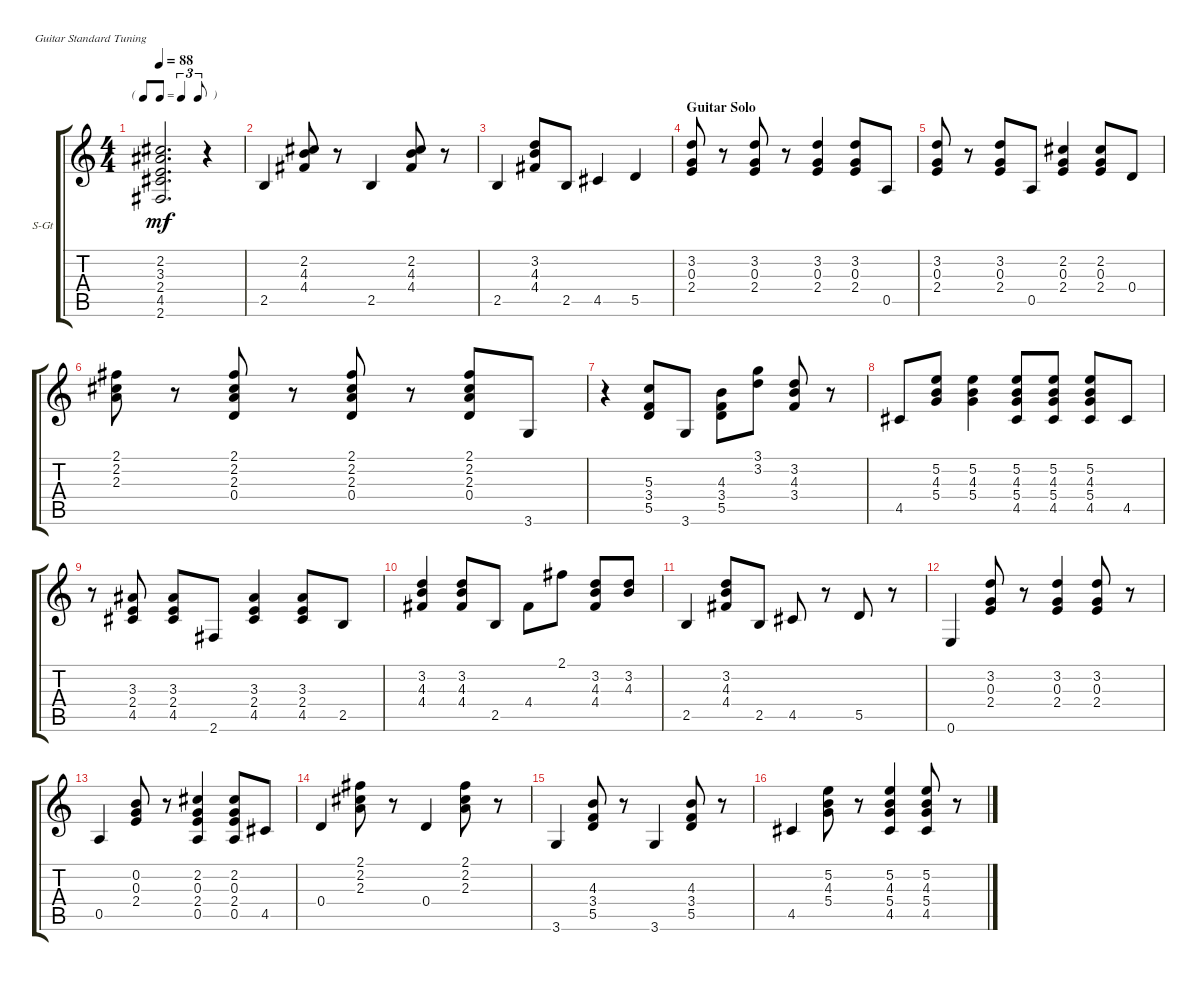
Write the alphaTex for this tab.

\defaultSystemsLayout 4
\bracketExtendMode groupsimilarinstruments
\firstSystemTrackNameOrientation horizontal
\otherSystemsTrackNameOrientation horizontal
\track ("Steel Guitar" "S-Gt") {instrument acousticguitarsteel}
\staff {score tabs}
\tuning (E4 B3 G3 D3 A2 E2)
\ts (4 4)
\tf triplet8th
\tempo 88
\clef g2
\ks c
(2.2 3.3 2.4 4.5 2.6).2{d dy mf} r.4 |
2.5.4 (4.4 4.3 2.2).8 r.8 2.5.4 (4.4 4.3 2.2).8 r.8 |
2.5.4 (4.4 4.3 3.2).8 2.5.8 4.5.4 5.5.4 |
\section ("" "Guitar Solo")
(2.4 0.3 3.2).8 r.8 (3.2 0.3 2.4).8 r.8 (2.4 0.3 3.2).4 (3.2 0.3 2.4).8 0.5.8 |
(2.4 0.3 3.2).8 r.8 (3.2 0.3 2.4).8 0.5.8 (2.4 0.3 2.2).4 (2.2 0.3 2.4).8 0.4.8 |
(2.3 2.2 2.1).8 r.8 (2.1 2.2 2.3 0.4).8 r.8 (0.4 2.3 2.2 2.1).8 r.8 (2.1 2.2 2.3 0.4).8 3.6.8 |
r.4 (5.5 3.4 5.3).8 3.6.8 (5.5 3.4 4.3).8 (3.2 3.1).8 (3.2 4.3 3.4).8 r.8 |
4.5.8 (5.4 4.3 5.2).8 (5.2 4.3 5.4).4 (5.4 4.3 5.2 4.5).8 (5.2 4.3 5.4 4.5).8 (5.2 4.3 5.4 4.5).8 4.5.8 |
r.8 (4.5 2.4 3.3).8 (3.3 2.4 4.5).8 2.6.8 (4.5 2.4 3.3).4 (3.3 2.4 4.5).8 2.5.8 |
(4.4 4.3 3.2).4 (3.2 4.3 4.4).8 2.5.8 4.4.8 2.1.8 (3.2 4.3 4.4).8 (4.3 3.2).8 |
2.5.4 (4.4 4.3 3.2).8 2.5.8 4.5.8 r.8 5.5.8 r.8 |
0.6.4 (2.4 0.3 3.2).8 r.8 (3.2 0.3 2.4).4 (2.4 0.3 3.2).8 r.8 |
0.5.4 (2.4 0.3 0.2).8 r.8 (2.2 0.3 2.4 0.5).4 (0.5 2.4 0.3 2.2).8 4.5.8 |
0.4.4 (2.3 2.2 2.1).8 r.8 0.4.4 (2.3 2.2 2.1).8 r.8 |
3.6.4 (5.5 3.4 4.3).8 r.8 3.6.4 (5.5 3.4 4.3).8 r.8 |
4.5.4 (5.4 4.3 5.2).8 r.8 (5.2 4.3 5.4 4.5).4 (4.5 5.4 4.3 5.2).8 r.8
